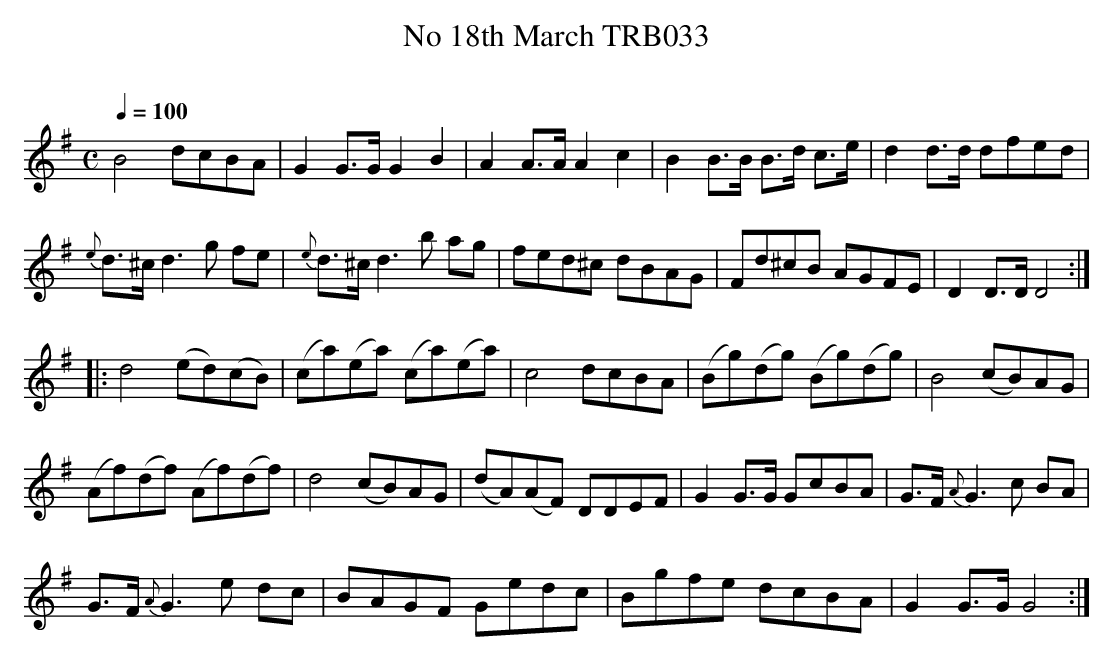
X:1
T:No 18th March TRB033
Q:1/4=100
L:1/8
M:C
O:
K:G
B4 dcBA | G2 G>G G2 B2 | A2 A>A A2 c2 | B2 B>B B>d c>e | d2 d>d dfed |
{e}d>^c d3 g fe | {e}d>^c d3 b ag |fed^c dBAG | Fd^cB AGFE | D2 D>D D4 :|
|: d4 (ed)(cB) | (ca)(ea) (ca)(ea) | c4 dcBA | (Bg)(dg) (Bg)(dg) | B4 (cB)AG |
(Af)(df) (Af)(df)|d4(cB)AG|(dA)(AF) DDEF | G2 G>G GcBA | G>F {A}G3 c BA |
G>F {A}G3 e dc | BAGF Gedc | Bgfe dcBA | G2 G>G G4 :|
